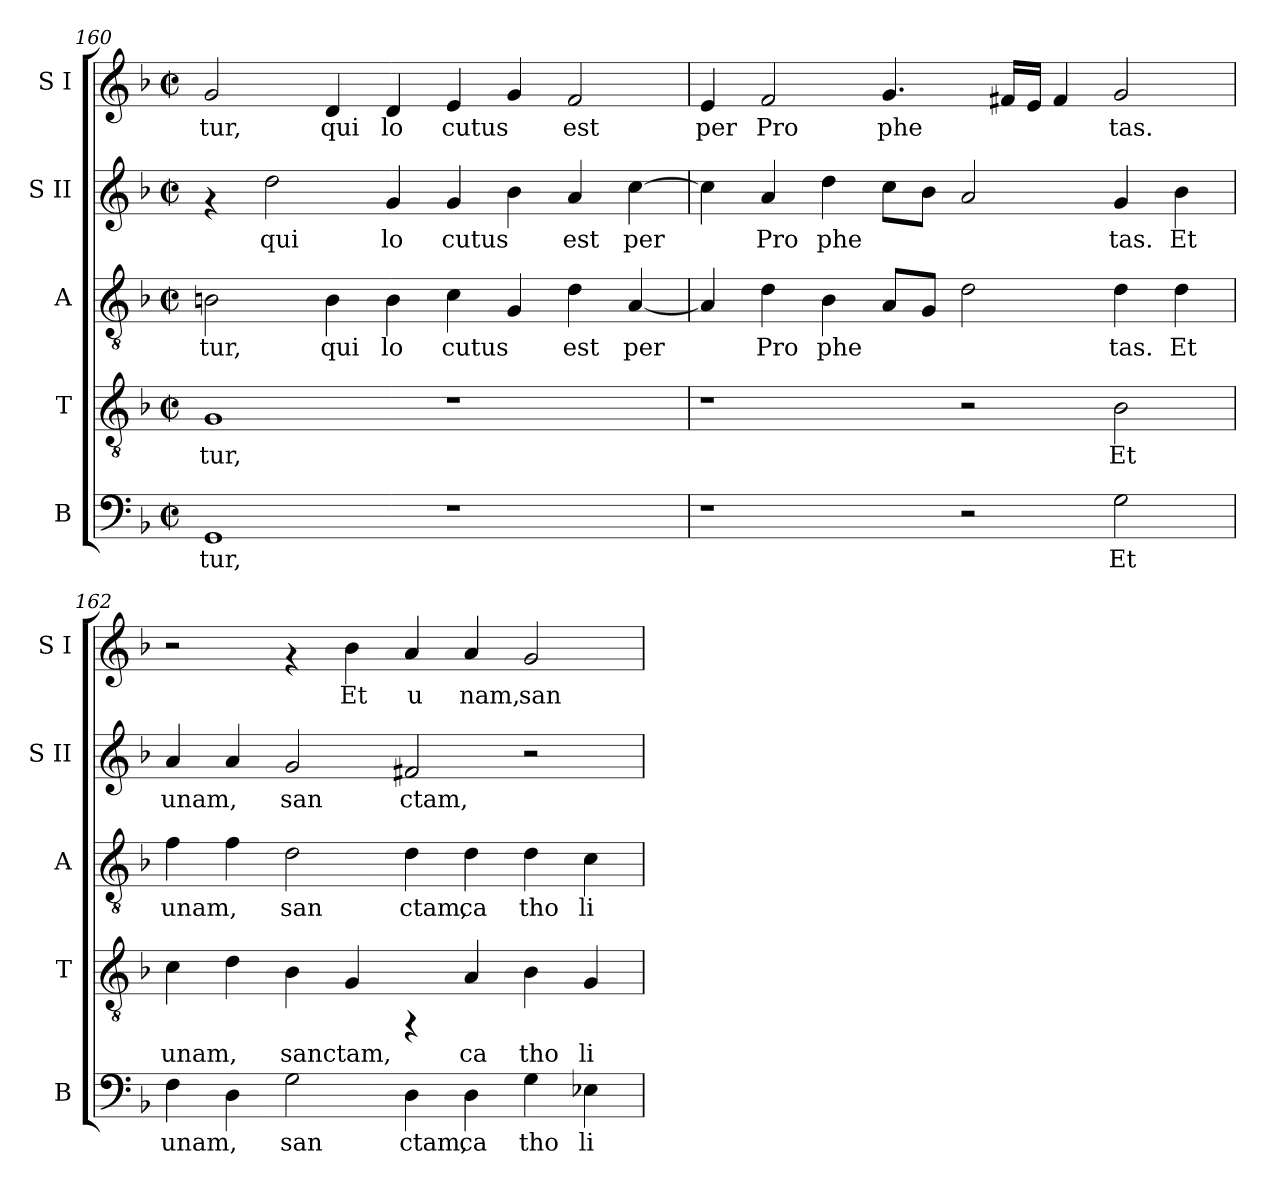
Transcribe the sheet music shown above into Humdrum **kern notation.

**kern	**text	**kern	**text	**kern	**text	**kern	**text	**kern	**text
*part5	*part5	*part4	*part4	*part3	*part3	*part2	*part2	*part1	*part1
*staff5	*staff5	*staff4	*staff4	*staff3	*staff3	*staff2	*staff2	*staff1	*staff1
*I"B	*	*I"T	*	*I"A	*	*I"S II	*	*I"S I	*
*I'B	*	*I'T	*	*I'A	*	*I'S II	*	*I'S I	*
*clefF4	*	*clefGv2	*	*clefGv2	*	*clefG2	*	*clefG2	*
*k[b-]	*	*k[b-]	*	*k[b-]	*	*k[b-]	*	*k[b-]	*
*F:	*	*F:	*	*F:	*	*F:	*	*F:	*
*M2/2	*	*M2/2	*	*M2/2	*	*M2/2	*	*M2/2	*
*met(c|)	*	*met(c|)	*	*met(c|)	*	*met(c|)	*	*met(c|)	*
=160	=160	=160	=160	=160	=160	=160	=160	=160	=160
!	!LO:LY:b:cj	!	!LO:LY:b:cj	!	!LO:LY:b:cj	!	!	!	!LO:LY:b:cj
1GG	tur,	1G	tur,	2Bn\	tur,	4rf	.	2g/	tur,
!	!	!	!	!	!	!	!LO:LY:b:cj	!	!
.	.	.	.	.	.	2dd\	qui	.	.
!	!	!	!	!	!LO:LY:b:cj	!	!	!	!LO:LY:b:cj
.	.	.	.	4B\	qui	.	.	4d/	qui
!	!	!	!	!	!LO:LY:b:cj	!	!LO:LY:b:cj	!	!LO:LY:b:cj
.	.	.	.	4B\	lo	4g/	lo	4d/	lo
!	!	!	!	!	!LO:LY:b:cj	!	!LO:LY:b:cj	!	!LO:LY:b:cj
1r	.	1r	.	4c\	cutus	4g/	cutus	4e/	cutus
!	!	!	!	!	!LO:LY:b:cj	!	!LO:LY:b:cj	!	!LO:LY:b:cj
.	.	.	.	4G/	.	4b-\	.	4g/	.
!	!	!	!	!	!LO:LY:b:cj	!	!LO:LY:b:cj	!	!LO:LY:b:cj
.	.	.	.	4d\	est	4a/	est	2f/	est
!	!	!	!	!	!LO:LY:b:cj	!	!LO:LY:b:cj	!	!
.	.	.	.	[<4A/	per	[>4cc\	per	.	.
=161	=161	=161	=161	=161	=161	=161	=161	=161	=161
!	!	!	!	!	!LO:LY:b:cj	!	!LO:LY:b:cj	!	!LO:LY:b:cj
1r	.	1r	.	4A/]	.	4cc\]	.	4e/	per
!	!	!	!	!	!LO:LY:b:cj	!	!LO:LY:b:cj	!	!LO:LY:b:cj
.	.	.	.	4d\	Pro	4a/	Pro	2f/	Pro
!	!	!	!	!	!LO:LY:b:cj	!	!LO:LY:b:cj	!	!
.	.	.	.	4B-\	phe	4dd\	phe	.	.
!	!	!	!	!	!LO:LY:b:cj	!	!LO:LY:b:cj	!	!LO:LY:b:cj
.	.	.	.	8A/L	.	8cc\L	.	4.g/	phe
!	!	!	!	!	!LO:LY:b:cj	!	!LO:LY:b:cj	!	!
.	.	.	.	8G/J	.	8b-\J	.	.	.
!	!	!	!	!	!LO:LY:b:cj	!	!LO:LY:b:cj	!	!
2r	.	2r	.	2d\	.	2a/	.	.	.
!	!	!	!	!	!	!	!	!	!LO:LY:b:cj
.	.	.	.	.	.	.	.	16f#/L	.
!	!	!	!	!	!	!	!	!	!LO:LY:b:cj
.	.	.	.	.	.	.	.	16e/J	.
!	!	!	!	!	!	!	!	!	!LO:LY:b:cj
.	.	.	.	.	.	.	.	4f#/	.
!	!LO:LY:b:cj	!	!LO:LY:b:cj	!	!LO:LY:b:cj	!	!LO:LY:b:cj	!	!LO:LY:b:cj
2G\	Et	2B-\	Et	4d\	tas.	4g/	tas.	2g/	tas.
!	!	!	!	!	!LO:LY:b:cj	!	!LO:LY:b:cj	!	!
.	.	.	.	4d\	Et	4b-\	Et	.	.
=162	=162	=162	=162	=162	=162	=162	=162	=162	=162
!	!LO:LY:b:cj	!	!LO:LY:b:cj	!	!LO:LY:b:cj	!	!LO:LY:b:cj	!	!
4F\	unam,	4c\	unam,	4f\	unam,	4a/	unam,	2r	.
!	!LO:LY:b:cj	!	!LO:LY:b:cj	!	!LO:LY:b:cj	!	!LO:LY:b:cj	!	!
4D\	.	4d\	.	4f\	.	4a/	.	.	.
!	!LO:LY:b:cj	!	!LO:LY:b:cj	!	!LO:LY:b:cj	!	!LO:LY:b:cj	!	!
2G\	san	4B-\	sanctam,	2d\	san	2g/	san	4rf	.
!	!	!	!LO:LY:b:cj	!	!	!	!	!	!LO:LY:b:cj
.	.	4G/	.	.	.	.	.	4b-\	Et
!	!LO:LY:b:cj	!	!	!	!LO:LY:b:cj	!	!LO:LY:b:cj	!	!LO:LY:b:cj
4D\	ctam,	4rFF	.	4d\	ctam,	2f#X/	ctam,	4a/	u
!	!LO:LY:b:cj	!	!LO:LY:b:cj	!	!LO:LY:b:cj	!	!	!	!LO:LY:b:cj
4D\	ca	4A/	ca	4d\	ca	.	.	4a/	nam,
!	!LO:LY:b:cj	!	!LO:LY:b:cj	!	!LO:LY:b:cj	!	!	!	!LO:LY:b:cj
4G\	tho	4B-\	tho	4d\	tho	2r	.	2g/	san
!	!LO:LY:b:cj	!	!LO:LY:b:cj	!	!LO:LY:b:cj	!	!	!	!
4E-X\	li	4G/	li	4c\	li	.	.	.	.
=	=	=	=	=	=	=	=	=	=
*-	*-	*-	*-	*-	*-	*-	*-	*-	*-
